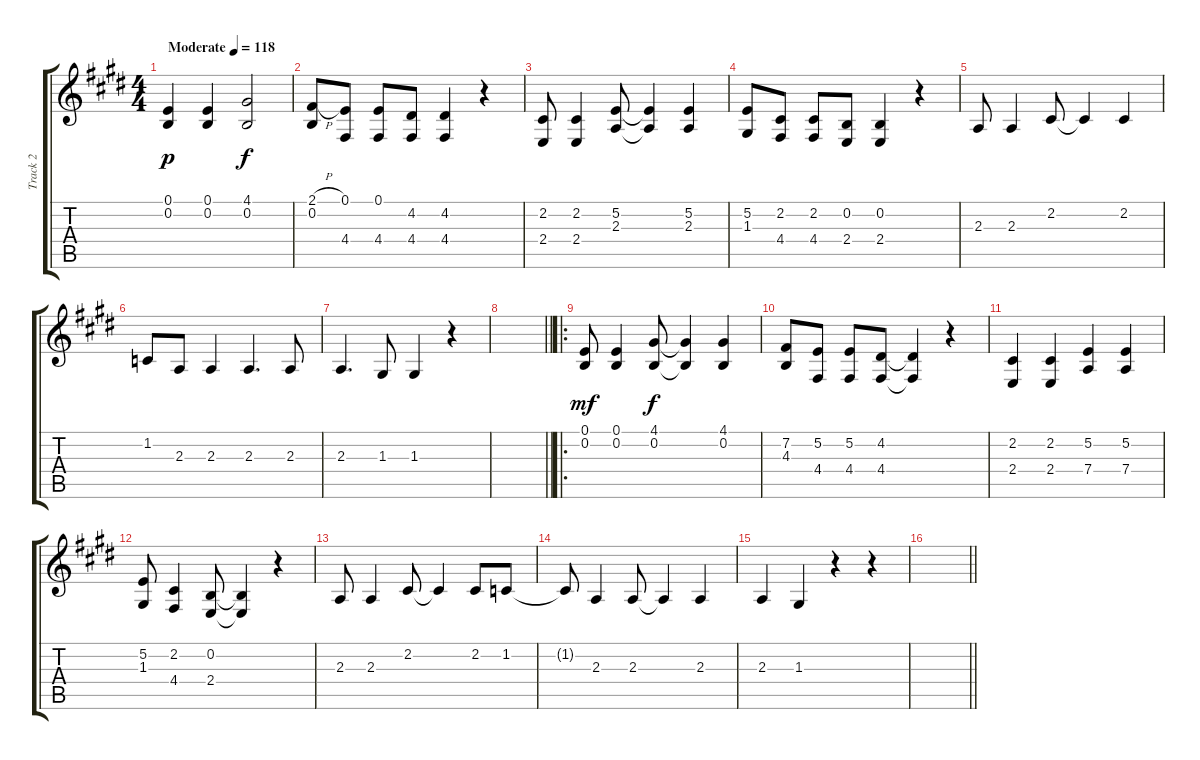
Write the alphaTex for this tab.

\track ("Track 2" "Track 2") {instrument clarinet}
\staff {score tabs}
\tuning (E4 B3 G3 D3 A2 E2) {hide}
\ts (4 4)
\tempo (118 "Moderate")
\clef g2
\ks e
(0.1 0.2).4{dy p instrument clarinet} (0.1 0.2).4 (4.1 0.2).2{dy f} |
(2.1{h} 0.2).8 (0.1 4.4).8 (0.1 4.4).8 (4.2 4.4).8 (4.2 4.4).4 r.4 |
(2.2 2.4).8 (2.2 2.4).4 (5.2 2.3).8 (5.2{t} 2.3{t}).4 (5.2 2.3).4 |
(5.2 1.3).8 (2.2 4.4).8 (2.2 4.4).8 (0.2 2.4).8 (0.2 2.4).4 r.4 |
2.3.8 2.3.4 2.2.8 2.2{t}.4 2.2.4 |
1.2.8 2.3.8 2.3.4 2.3.4{d} 2.3.8 |
2.3.4{d} 1.3.8 1.3.4 r.4 |
\barLineRight lightlight
|
\ro
(0.1 0.2).8{dy mf} (0.1 0.2).4 (4.1 0.2).8{dy f} (4.1{t} 0.2{t}).4 (4.1 0.2).4 |
(7.2 4.3).8 (5.2 4.4).8 (5.2 4.4).8 (4.2 4.4).8 (4.2{t} 4.4{t}).4 r.4 |
(2.2 2.4).4 (2.2 2.4).4 (5.2 7.4).4 (5.2 7.4).4 |
(5.2 1.3).8 (2.2 4.4).4 (0.2 2.4).8 (0.2{t} 2.4{t}).4 r.4 |
2.3.8 2.3.4 2.2.8 2.2{t}.4 2.2.8 1.2.8 |
1.2{t}.8 2.3.4 2.3.8 2.3{t}.4 2.3.4 |
2.3.4 1.3.4 r.4 r.4 |
\barLineRight lightlight
